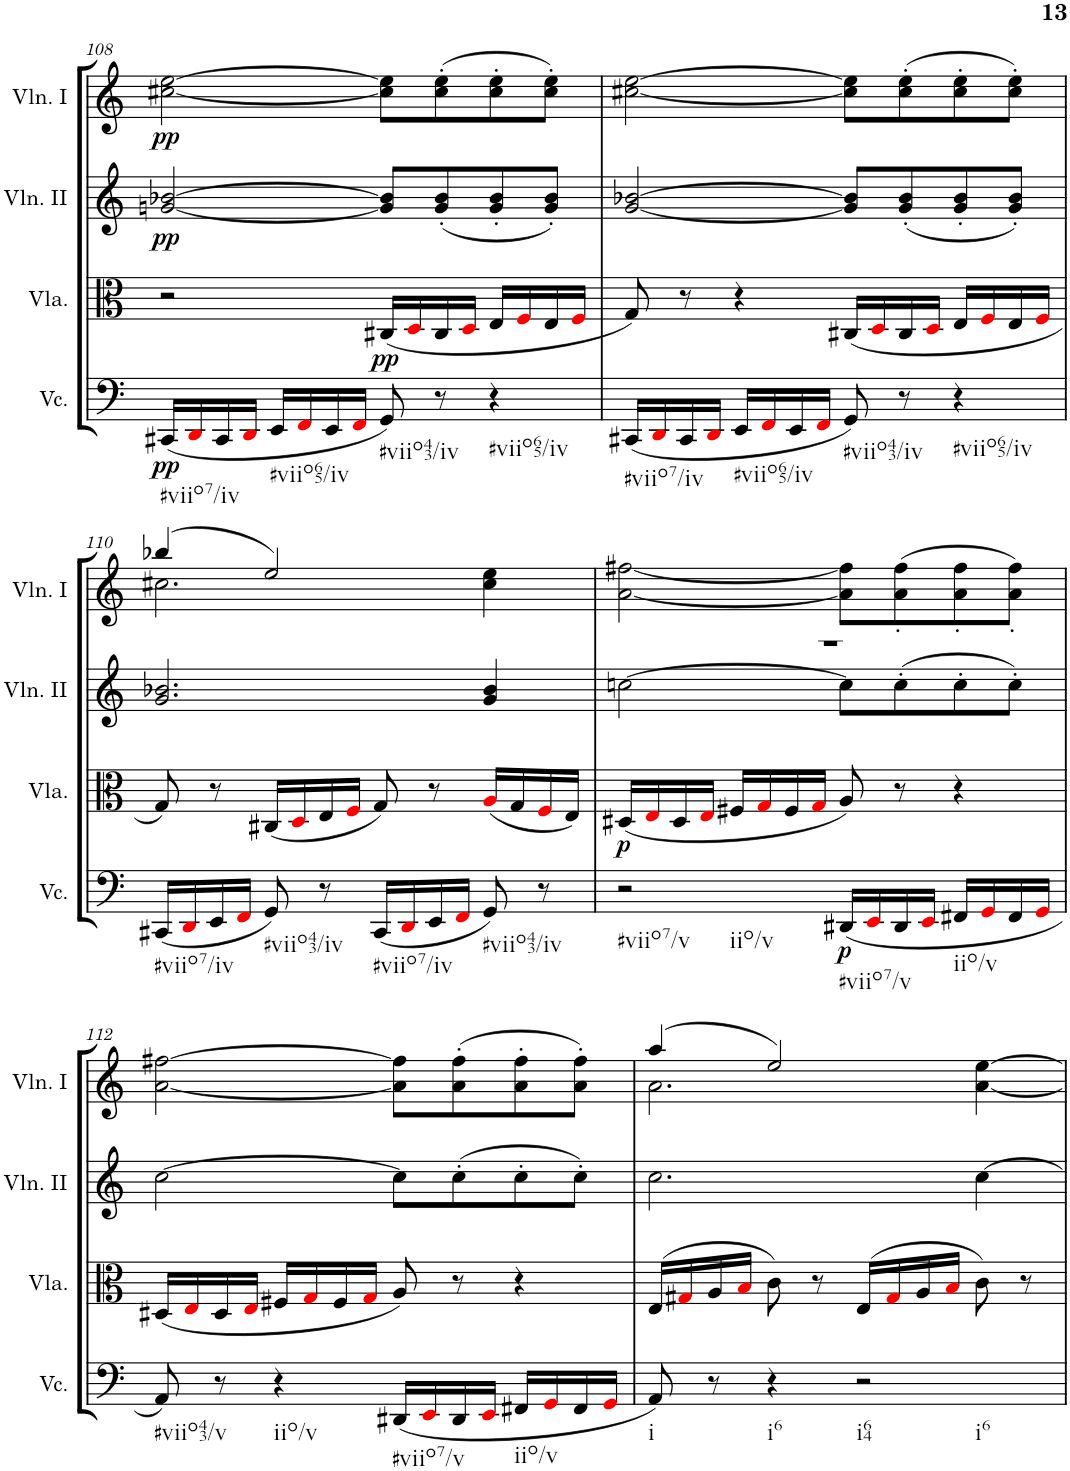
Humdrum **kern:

**kern	**dynam	**kern	**dynam	**kern	**dynam	**kern	**dynam
*part4	*part4	*part3	*part3	*part2	*part2	*part1	*part1
*staff4	*staff4	*staff3	*staff3	*staff2	*staff2	*staff1	*staff1
*I"Violoncello	*	*I"Viola	*	*I"Violino II	*	*I"Violino I	*
*I'Vc.	*	*I'Vla.	*	*I'Vln. II	*	*I'Vln. I	*
!!LO:PB:g=z
*clefC4	*	*clefC3	*	*clefG2	*	*clefG2	*
*k[]	*	*k[]	*	*k[]	*	*k[]	*
*C:	*	*C:	*	*C:	*	*C:	*
*M4/4	*	*M4/4	*	*M4/4	*	*M4/4	*
*met(c)	*	*met(c)	*	*met(c)	*	*met(c)	*
=108	=108	=108	=108	=108	=108	=108	=108
!LO:TX:b:t=#viio7/iv	!	!	!	!	!	!	!
!	!LO:DY:b	!	!	!	!LO:DY:b	!	!LO:DY:b
(<16CC#X/LL	pp	2r	.	[2gn/ [2b-X/	pp	[2cc#X\ [2ee\	pp
16DDi/	.	.	.	.	.	.	.
16CC#/	.	.	.	.	.	.	.
16DDi/JJ	.	.	.	.	.	.	.
!LO:TX:b:t=#viio65/iv	!	!	!	!	!	!	!
16EE/LL	.	.	.	.	.	.	.
16FFi/	.	.	.	.	.	.	.
16EE/	.	.	.	.	.	.	.
16FFi/JJ	.	.	.	.	.	.	.
!LO:TX:b:t=#viio43/iv	!	!	!	!	!	!	!
!	!	!	!LO:DY:b	!	!	!	!
8GG/)	.	(<16C#X/LL	pp	8g/] 8b-/]L	.	8cc#\] 8ee\]L	.
.	.	16Di/	.	.	.	.	.
8r	.	16C#/	.	(<8g/' 8b-/'	.	(>8cc#\' 8ee\'	.
.	.	16Di/JJ	.	.	.	.	.
!LO:TX:b:t=#viio65/iv	!	!	!	!	!	!	!
4r	.	16E/LL	.	8g/' 8b-/'	.	8cc#\' 8ee\'	.
.	.	16Fi/	.	.	.	.	.
.	.	16E/	.	8g/' 8b-/'J)	.	8cc#\' 8ee\'J)	.
.	.	16Fi/JJ	.	.	.	.	.
=109	=109	=109	=109	=109	=109	=109	=109
!LO:TX:b:t=#viio7/iv	!	!	!	!	!	!	!
(<16CC#X/LL	.	8G/)	.	[2g/ [2b-X/	.	[2cc#X\ [2ee\	.
16DDi/	.	.	.	.	.	.	.
16CC#/	.	8r	.	.	.	.	.
16DDi/JJ	.	.	.	.	.	.	.
!LO:TX:b:t=#viio65/iv	!	!	!	!	!	!	!
16EE/LL	.	4r	.	.	.	.	.
16FFi/	.	.	.	.	.	.	.
16EE/	.	.	.	.	.	.	.
16FFi/JJ	.	.	.	.	.	.	.
!LO:TX:b:t=#viio43/iv	!	!	!	!	!	!	!
8GG/)	.	(<16C#X/LL	.	8g/] 8b-/]L	.	8cc#\] 8ee\]L	.
.	.	16Di/	.	.	.	.	.
8r	.	16C#/	.	(<8g/' 8b-/'	.	(>8cc#\' 8ee\'	.
.	.	16Di/JJ	.	.	.	.	.
!LO:TX:b:t=#viio65/iv	!	!	!	!	!	!	!
4r	.	16E/LL	.	8g/' 8b-/'	.	8cc#\' 8ee\'	.
.	.	16Fi/	.	.	.	.	.
.	.	16E/	.	8g/' 8b-/'J)	.	8cc#\' 8ee\'J)	.
.	.	16Fi/JJ	.	.	.	.	.
!!LO:LB:g=z
=110	=110	=110	=110	=110	=110	=110	=110
*	*	*	*	*	*	*^	*
!LO:TX:b:t=#viio7/iv	!	!	!	!	!	!	!	!
(<16CC#X/LL	.	8G/)	.	2.g/ 2.b-X/	.	2.cc#X\	(>4bb-X/	.
16DDi/	.	.	.	.	.	.	.	.
16EE/	.	8r	.	.	.	.	.	.
16FFi/JJ	.	.	.	.	.	.	.	.
!LO:TX:b:t=#viio43/iv	!	!	!	!	!	!	!	!
8GG/)	.	(<16C#X/LL	.	.	.	.	2ee/)	.
.	.	16Di/	.	.	.	.	.	.
8r	.	16E/	.	.	.	.	.	.
.	.	16Fi/JJ	.	.	.	.	.	.
!LO:TX:b:t=#viio7/iv	!	!	!	!	!	!	!	!
(<16CC#/LL	.	8G/)	.	.	.	.	.	.
16DDi/	.	.	.	.	.	.	.	.
16EE/	.	8r	.	.	.	.	.	.
16FFi/JJ	.	.	.	.	.	.	.	.
!LO:TX:b:t=#viio43/iv	!	!	!	!	!	!	!	!
8GG/)	.	(<16Ai/LL	.	4g/ 4b-/	.	4cc#\ 4ee\	4ryy	.
.	.	16G/	.	.	.	.	.	.
8r	.	16Fi/	.	.	.	.	.	.
.	.	16E/JJ)	.	.	.	.	.	.
=111	=111	=111	=111	=111	=111	=111	=111	=111
!LO:TX:b:t=#viio7/v	!	!	!	!	!	!	!	!
!LO:TX:b:t=iio/v	!	!	!	!	!	!	!	!
!	!	!	!LO:DY:b	!	!	!	!	!
2r	.	(<16D#X/LL	p	[2ccn\	.	[2a\ [2ff#X\	1r	.
.	.	16Ei/	.	.	.	.	.	.
.	.	16D#/	.	.	.	.	.	.
.	.	16Ei/JJ	.	.	.	.	.	.
.	.	16F#X/LL	.	.	.	.	.	.
.	.	16Gi/	.	.	.	.	.	.
.	.	16F#/	.	.	.	.	.	.
.	.	16Gi/JJ	.	.	.	.	.	.
!LO:TX:b:t=#viio7/v	!	!	!	!	!	!	!	!
!	!LO:DY:b	!	!	!	!	!	!	!
(<16DD#X/LL	p	8A/)	.	8cc\L]	.	8a\] 8ff#\]L	.	.
16EEi/	.	.	.	.	.	.	.	.
16DD#/	.	8r	.	(>8cc'\	.	(>8a\' 8ff#\'	.	.
16EEi/JJ	.	.	.	.	.	.	.	.
!LO:TX:b:t=iio/v	!	!	!	!	!	!	!	!
16FF#X/LL	.	4r	.	8cc'\	.	8a\' 8ff#\'	.	.
16GGi/	.	.	.	.	.	.	.	.
16FF#/	.	.	.	8cc'\J)	.	8a\' 8ff#\'J)	.	.
16GGi/JJ	.	.	.	.	.	.	.	.
*	*	*	*	*	*	*v	*v	*
!!LO:LB:g=z
=112	=112	=112	=112	=112	=112	=112	=112
!LO:TX:b:t=#viio43/v	!	!	!	!	!	!	!
8AA/)	.	(<16D#X/LL	.	[2cc\	.	[2a\ [2ff#X\	.
.	.	16Ei/	.	.	.	.	.
8r	.	16D#/	.	.	.	.	.
.	.	16Ei/JJ	.	.	.	.	.
!LO:TX:b:t=iio/v	!	!	!	!	!	!	!
4r	.	16F#X/LL	.	.	.	.	.
.	.	16Gi/	.	.	.	.	.
.	.	16F#/	.	.	.	.	.
.	.	16Gi/JJ	.	.	.	.	.
!LO:TX:b:t=#viio7/v	!	!	!	!	!	!	!
(<16DD#X/LL	.	8A/)	.	8cc\L]	.	8a\] 8ff#\]L	.
16EEi/	.	.	.	.	.	.	.
16DD#/	.	8r	.	(>8cc'\	.	(>8a\' 8ff#\'	.
16EEi/JJ	.	.	.	.	.	.	.
!LO:TX:b:t=iio/v	!	!	!	!	!	!	!
16FF#X/LL	.	4r	.	8cc'\	.	8a\' 8ff#\'	.
16GGi/	.	.	.	.	.	.	.
16FF#/	.	.	.	8cc'\J)	.	8a\' 8ff#\'J)	.
16GGi/JJ	.	.	.	.	.	.	.
=113	=113	=113	=113	=113	=113	=113	=113
*	*	*	*	*	*	*^	*
!LO:TX:b:t=i	!	!	!	!	!	!	!	!
8AA/)	.	(>16E/LL	.	2.cc\	.	2.a\	(>4aa/	.
.	.	16G#Xi/	.	.	.	.	.	.
8r	.	16A/	.	.	.	.	.	.
.	.	16Bi/JJ	.	.	.	.	.	.
!LO:TX:b:t=i6	!	!	!	!	!	!	!	!
4r	.	8c\)	.	.	.	.	2ee/)	.
.	.	8r	.	.	.	.	.	.
!LO:TX:b:t=i64	!	!	!	!	!	!	!	!
!LO:TX:b:t=i6	!	!	!	!	!	!	!	!
2r	.	(>16E/LL	.	.	.	.	.	.
.	.	16G#i/	.	.	.	.	.	.
.	.	16A/	.	.	.	.	.	.
.	.	16Bi/JJ	.	.	.	.	.	.
.	.	8c\)	.	[4cc\	.	[4a\ [4ee\	4ryy	.
.	.	8r	.	.	.	.	.	.
*	*	*	*	*	*	*v	*v	*
=	=	=	=	=	=	=	=
*-	*-	*-	*-	*-	*-	*-	*-
